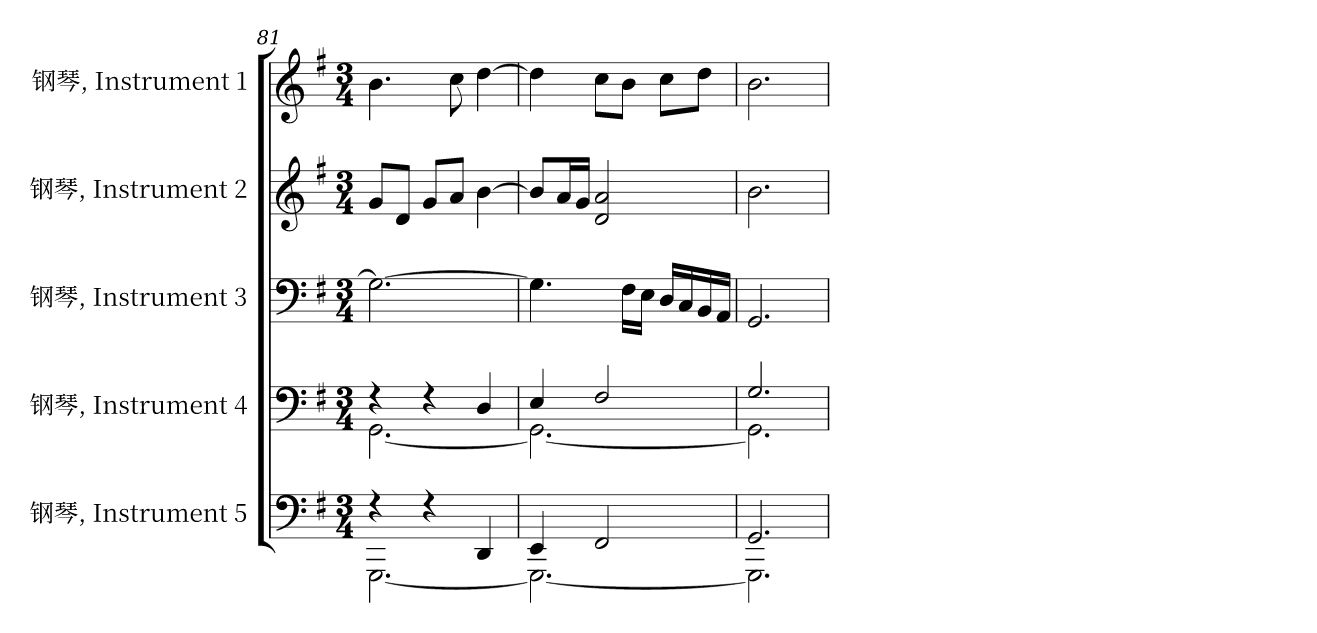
**kern	**kern	**kern	**kern	**kern
*part5	*part4	*part3	*part2	*part1
*staff5	*staff4	*staff3	*staff2	*staff1
*I"钢琴, Instrument 5	*I"钢琴, Instrument 4	*I"钢琴, Instrument 3	*I"钢琴, Instrument 2	*I"钢琴, Instrument 1
*clefF4	*clefF4	*clefF4	*clefG2	*clefG2
*k[f#]	*k[f#]	*k[f#]	*k[f#]	*k[f#]
*M3/4	*M3/4	*M3/4	*M3/4	*M3/4
=81	=81	=81	=81	=81
*^	*^	*	*	*
4r	[2.GGG\	4r	[2.GG\	2.G\_	8g/L	4.b\
.	.	.	.	.	8d/J	.
4r	.	4r	.	.	8g/L	.
.	.	.	.	.	8a/J	8cc\
4DD/	.	4D/	.	.	[4b\	[4dd\
=82	=82	=82	=82	=82	=82	=82
4EE/	2.GGG\_	4E/	2.GG\_	4.G\]	8b/L]	4dd\]
.	.	.	.	.	16a/L	.
.	.	.	.	.	16g/JJ	.
2FF#/	.	2F#/	.	.	2d/ 2a/	8cc\L
.	.	.	.	16F#\LL	.	8b\J
.	.	.	.	16E\JJ	.	.
.	.	.	.	16D/LL	.	8cc\L
.	.	.	.	16C/	.	.
.	.	.	.	16BB/	.	8dd\J
.	.	.	.	16AA/JJ	.	.
=83	=83	=83	=83	=83	=83	=83
2.GG/	2.GGG\]	2.G/	2.GG\]	2.GG/	2.b\	2.b\
*v	*v	*	*	*	*	*
*	*v	*v	*	*	*
=	=	=	=	=
*-	*-	*-	*-	*-
